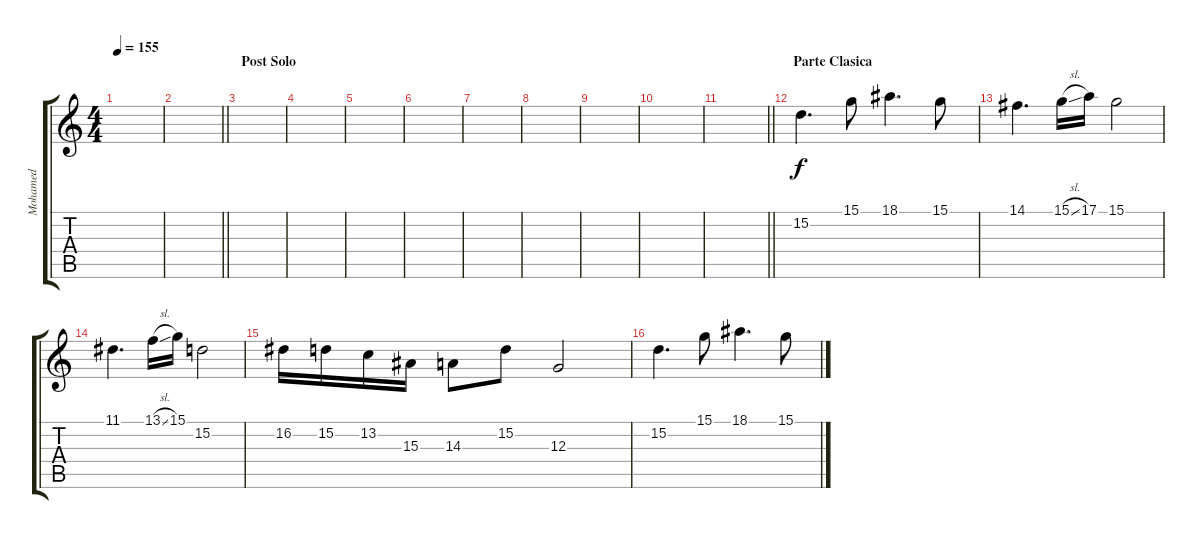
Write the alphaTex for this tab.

\track ("Mohamed" "Mohamed") {instrument violin}
\staff {score tabs}
\tuning (E4 B3 G3 D3 A2 E2) {hide}
\ts (4 4)
\tempo 155
\clef g2
\ks c
|
\barLineRight lightlight
|
\section ("" "Post Solo")
|
|
|
|
|
|
|
|
\barLineRight lightlight
|
\section ("" "Parte Clasica")
15.2.4{d} 15.1.8 18.1.4{d} 15.1.8 |
14.1.4{d} 15.1{sl}.16 17.1.16 15.1.2 |
11.1.4{d} 13.1{sl}.16 15.1.16 15.2.2 |
16.2.16 15.2.16 13.2.16 15.3.16 14.3.8 15.2.8 12.3.2 |
15.2.4{d} 15.1.8 18.1.4{d} 15.1.8
